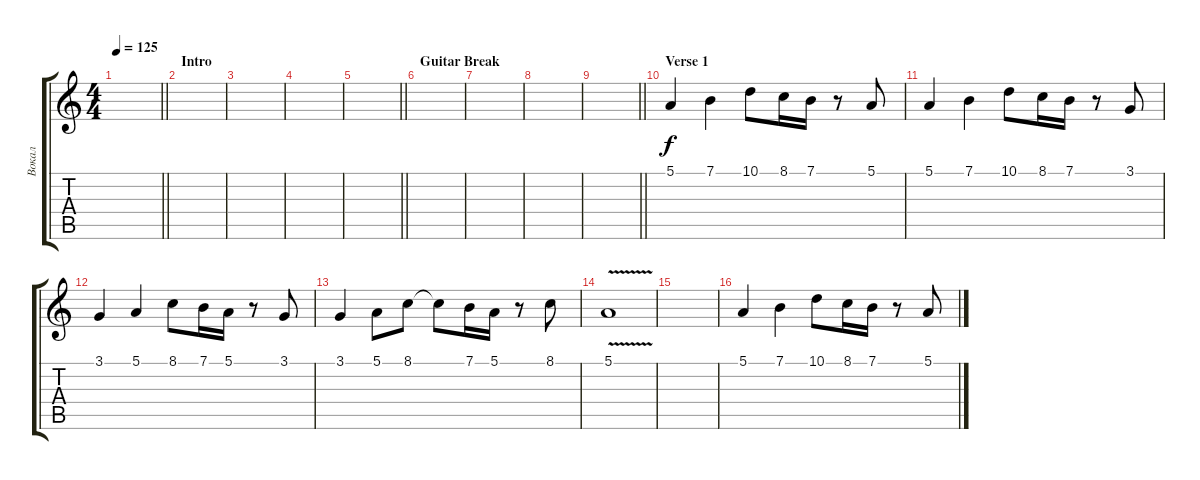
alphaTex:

\track ("Вокал" "Вокал") {instrument trumpet}
\staff {score tabs}
\tuning (E4 B3 G3 D3 A2 E2) {hide}
\ts (4 4)
\tempo 125
\clef g2
\barLineRight lightlight
\ks aminor
|
\section ("" "Intro")
|
|
|
\barLineRight lightlight
|
\section ("" "Guitar Break")
|
|
|
\barLineRight lightlight
|
\section ("" "Verse 1")
5.1.4 7.1.4 10.1.8 8.1.16 7.1.16 r.8 5.1.8 |
5.1.4 7.1.4 10.1.8 8.1.16 7.1.16 r.8 3.1.8 |
3.1.4 5.1.4 8.1.8 7.1.16 5.1.16 r.8 3.1.8 |
3.1.4 5.1.8 8.1.8 8.1{t}.8 7.1.16 5.1.16 r.8 8.1.8 |
5.1{v}.1 |
|
5.1.4 7.1.4 10.1.8 8.1.16 7.1.16 r.8 5.1.8
